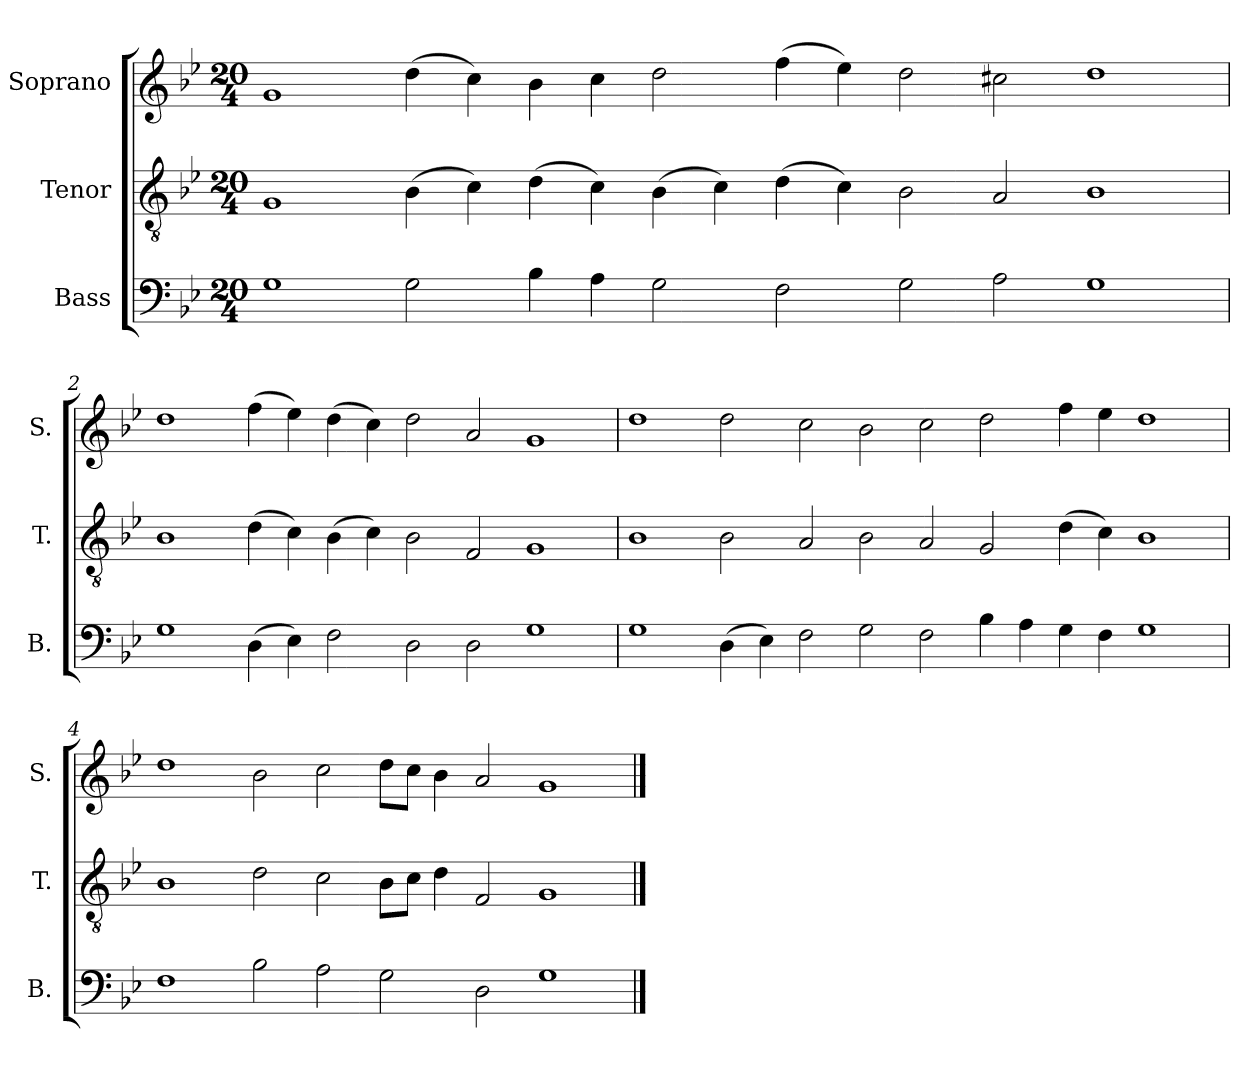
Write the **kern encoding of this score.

**kern	**kern	**kern
*part3	*part2	*part1
*staff3	*staff2	*staff1
*I"Bass	*I"Tenor	*I"Soprano
*I'B.	*I'T.	*I'S.
*clefF4	*clefGv2	*clefG2
*k[b-e-]	*k[b-e-]	*k[b-e-]
*B-:	*B-:	*B-:
*M20/4	*M20/4	*M20/4
=1	=1	=1
1G	1G	1g
2G\	(4B-\	(4dd\
.	4c\)	4cc\)
4B-\	(4d\	4b-\
4A\	4c\)	4cc\
2G\	(4B-\	2dd\
.	4c\)	.
2F\	(4d\	(4ff\
.	4c\)	4ee-\)
2G\	2B-\	2dd\
2A\	2A/	2cc#X\
1G	1B-	1dd
=2	=2	=2
1G	1B-	1dd
(4D\	(4d\	(4ff\
4E-\)	4c\)	4ee-\)
2F\	(4B-\	(4dd\
.	4c\)	4cc\)
2D\	2B-\	2dd\
2D\	2F/	2a/
1G	1G	1g
=3	=3	=3
1G	1B-	1dd
(4D\	2B-\	2dd\
4E-\)	.	.
2F\	2A/	2cc\
2G\	2B-\	2b-\
2F\	2A/	2cc\
4B-\	2G/	2dd\
4A\	.	.
4G\	(4d\	4ff\
4F\	4c\)	4ee-\
1G	1B-	1dd
!!LO:LB:g=z
=4	=4	=4
1F	1B-	1dd
2B-\	2d\	2b-\
2A\	2c\	2cc\
2G\	8B-\L	8dd\L
.	8c\J	8cc\J
.	4d\	4b-\
2D\	2F/	2a/
1G	1G	1g
==	==	==
*-	*-	*-
